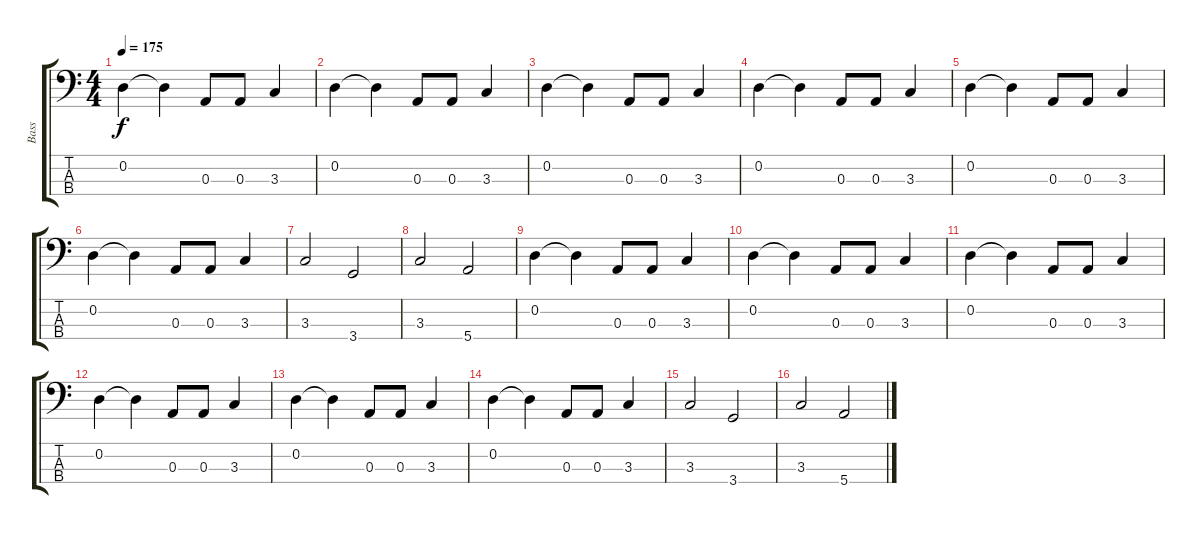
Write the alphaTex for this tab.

\track ("Bass" "Bass") {instrument slapbass2}
\staff {score tabs}
\tuning (G2 D2 A1 E1) {hide}
\ts (4 4)
\tempo 175
\clef f4
\ks c
0.2.4{dy f} 0.2{t}.4 0.3.8 0.3.8 3.3.4 |
0.2.4 0.2{t}.4 0.3.8 0.3.8 3.3.4 |
0.2.4 0.2{t}.4 0.3.8 0.3.8 3.3.4 |
0.2.4 0.2{t}.4 0.3.8 0.3.8 3.3.4 |
0.2.4 0.2{t}.4 0.3.8 0.3.8 3.3.4 |
0.2.4 0.2{t}.4 0.3.8 0.3.8 3.3.4 |
3.3.2 3.4.2 |
3.3.2 5.4.2 |
0.2.4{volume 12} 0.2{t}.4 0.3.8 0.3.8 3.3.4 |
0.2.4 0.2{t}.4 0.3.8 0.3.8 3.3.4 |
0.2.4{volume 8} 0.2{t}.4 0.3.8 0.3.8 3.3.4 |
0.2.4 0.2{t}.4 0.3.8 0.3.8 3.3.4 |
0.2.4{volume 4} 0.2{t}.4 0.3.8 0.3.8 3.3.4 |
0.2.4 0.2{t}.4 0.3.8 0.3.8 3.3.4 |
3.3.2{volume 0} 3.4.2 |
3.3.2 5.4.2
